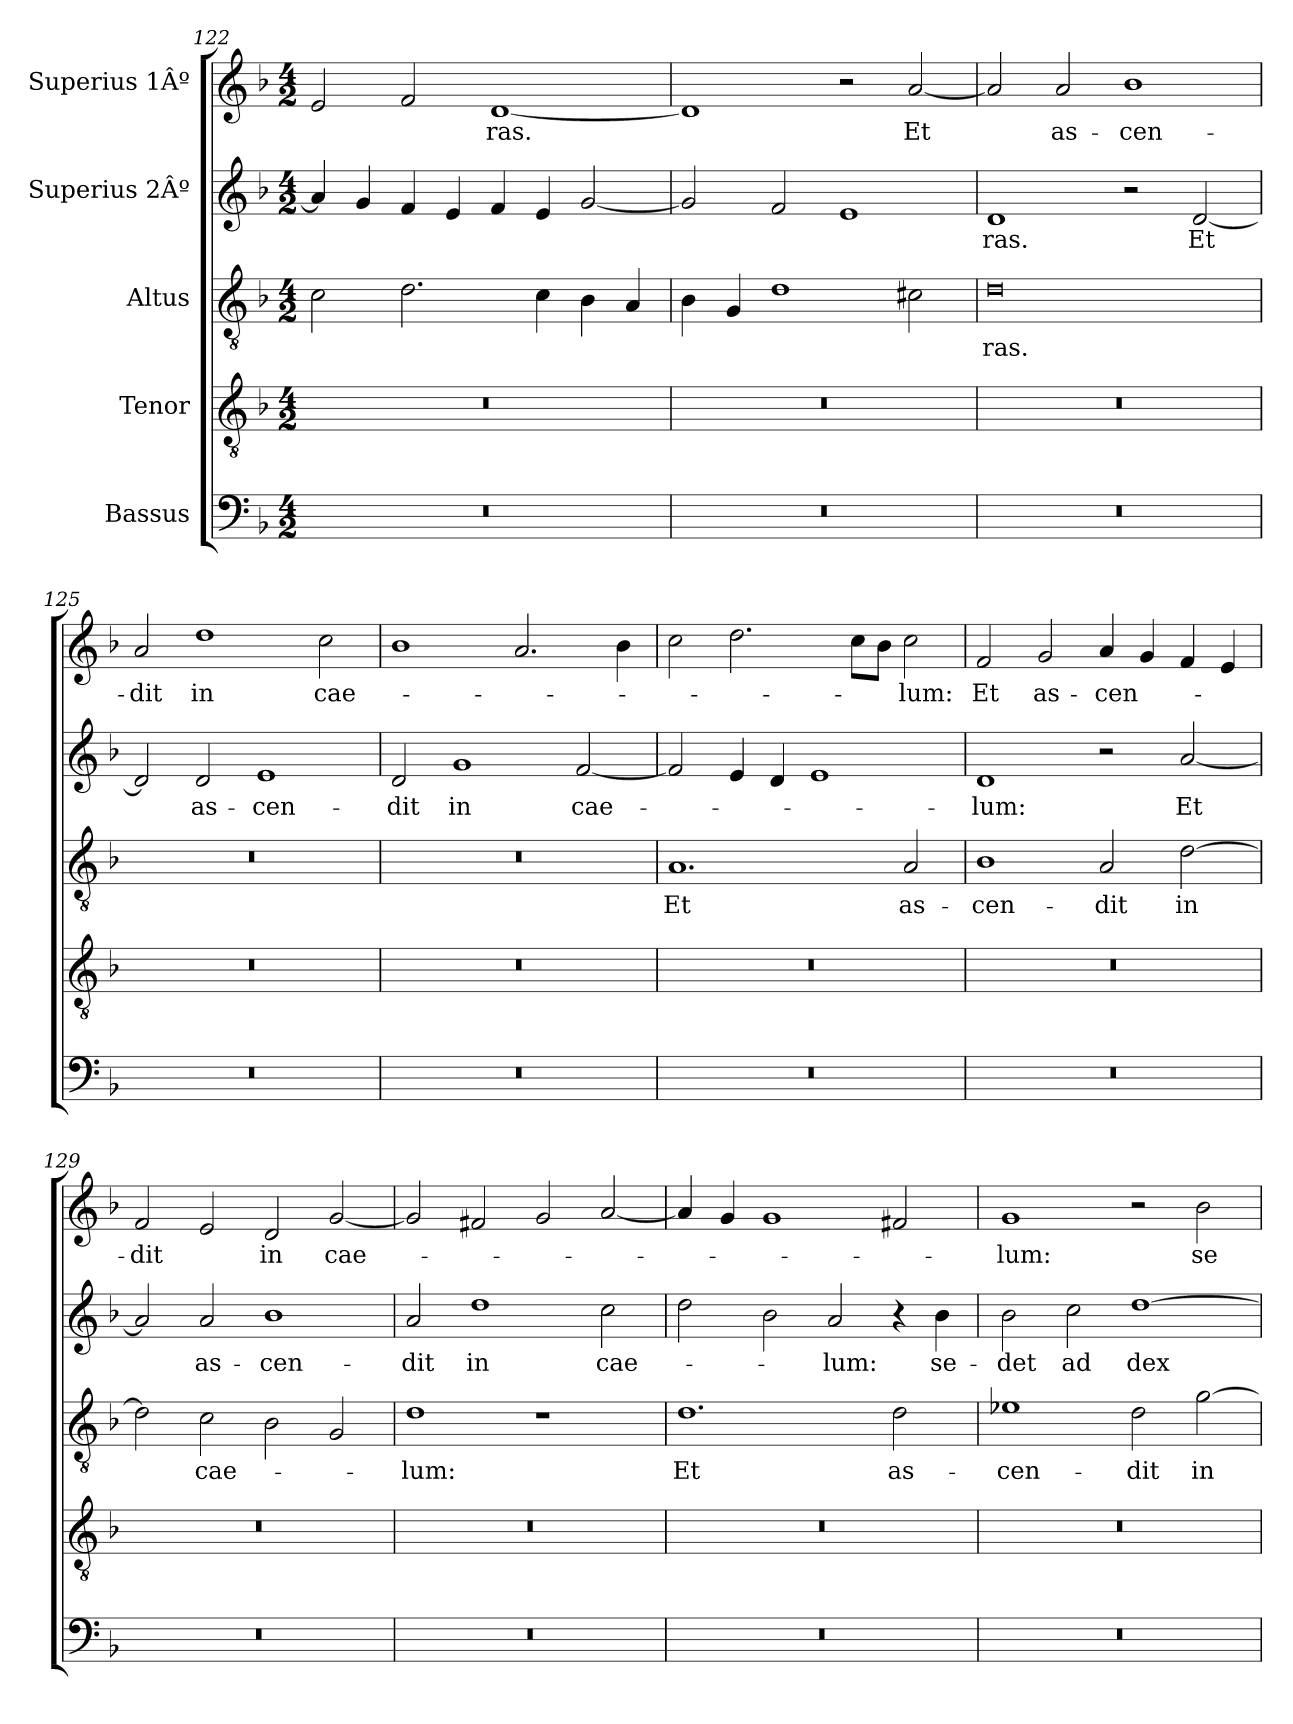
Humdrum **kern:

**kern	**kern	**kern	**text	**kern	**text	**kern	**text
*part5	*part4	*part3	*part3	*part2	*part2	*part1	*part1
*staff5	*staff4	*staff3	*staff3	*staff2	*staff2	*staff1	*staff1
*I"Bassus	*I"Tenor	*I"Altus	*	*I"Superius 2Âº	*	*I"Superius 1Âº	*
*clefF4	*clefGv2	*clefGv2	*	*clefG2	*	*clefG2	*
*k[b-]	*k[b-]	*k[b-]	*	*k[b-]	*	*k[b-]	*
*M4/2	*M4/2	*M4/2	*	*M4/2	*	*M4/2	*
=122	=122	=122	=122	=122	=122	=122	=122
0r	0r	2c\	.	4a/]	.	2e/	.
.	.	.	.	4g/	.	.	.
.	.	2.d\	.	4f/	.	2f/	.
.	.	.	.	4e/	.	.	.
.	.	.	.	4f/	.	[1d/	-ras.
.	.	4c\	.	4e/	.	.	.
.	.	4B-\	.	[2g/	.	.	.
.	.	4A/	.	.	.	.	.
=123	=123	=123	=123	=123	=123	=123	=123
0r	0r	4B-\	.	2g/]	.	1d/]	.
.	.	4G/	.	.	.	.	.
.	.	1d\	.	2f/	.	.	.
.	.	.	.	1e/	.	2r	.
.	.	2c#X\	.	.	.	[2a/	Et
=124	=124	=124	=124	=124	=124	=124	=124
0r	0r	0d\	-ras.	1d/	-ras.	2a/]	.
.	.	.	.	.	.	2a/	as-
.	.	.	.	2r	.	1b-\	-cen-
.	.	.	.	[2d/	Et	.	.
=125	=125	=125	=125	=125	=125	=125	=125
0r	0r	0r	.	2d/]	.	2a/	-dit
.	.	.	.	2d/	as-	1dd\	in
.	.	.	.	1e/	-cen-	.	.
.	.	.	.	.	.	2cc\	cae-
=126	=126	=126	=126	=126	=126	=126	=126
0r	0r	0r	.	2d/	-dit	1b-\	.
.	.	.	.	1g/	in	.	.
.	.	.	.	.	.	2.a/	.
.	.	.	.	[2f/	cae-	.	.
.	.	.	.	.	.	4b-\	.
=127	=127	=127	=127	=127	=127	=127	=127
0r	0r	1.A/	Et	2f/]	.	2cc\	.
.	.	.	.	4e/	.	2.dd\	.
.	.	.	.	4d/	.	.	.
.	.	.	.	1e/	.	.	.
.	.	.	.	.	.	8cc\L	.
.	.	.	.	.	.	8b-\J	.
.	.	2A/	as-	.	.	2cc\	-lum:
=128	=128	=128	=128	=128	=128	=128	=128
0r	0r	1B-\	-cen-	1d/	-lum:	2f/	Et
.	.	.	.	.	.	2g/	as-
.	.	2A/	-dit	2r	.	4a/	-cen-
.	.	.	.	.	.	4g/	.
.	.	[2d\	in	[2a/	Et	4f/	.
.	.	.	.	.	.	4e/	.
=129	=129	=129	=129	=129	=129	=129	=129
0r	0r	2d\]	.	2a/]	.	2f/	-dit
.	.	2c\	cae-	2a/	as-	2e/	.
.	.	2B-\	.	1b-\	-cen-	2d/	in
.	.	2G/	.	.	.	[2g/	cae-
=130	=130	=130	=130	=130	=130	=130	=130
0r	0r	1d\	-lum:	2a/	-dit	2g/]	.
.	.	.	.	1dd\	in	2f#X/	.
.	.	1r	.	.	.	2g/	.
.	.	.	.	2cc\	cae-	[2a/	.
=131	=131	=131	=131	=131	=131	=131	=131
0r	0r	1.d\	Et	2dd\	.	4a/]	.
.	.	.	.	.	.	4g/	.
.	.	.	.	2b-\	.	1g/	.
.	.	.	.	2a/	-lum:	.	.
.	.	2d\	as-	4r	.	2f#X/	.
.	.	.	.	4b-\	se-	.	.
=132	=132	=132	=132	=132	=132	=132	=132
0r	0r	1e-X\	-cen-	2b-\	-det	1g/	-lum:
.	.	.	.	2cc\	ad	.	.
.	.	2d\	-dit	[1dd\	dex-	2r	.
.	.	[2g\	in	.	.	2b-\	se-
=	=	=	=	=	=	=	=
*-	*-	*-	*-	*-	*-	*-	*-
